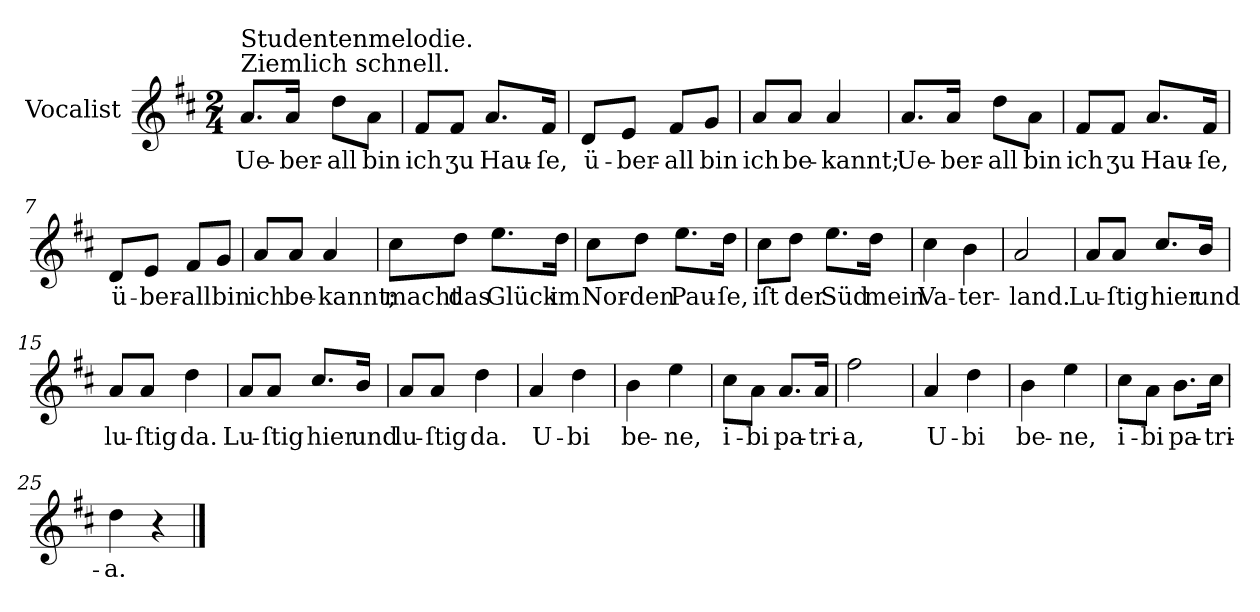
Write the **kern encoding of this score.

**kern	**text
*part1	*part1
*staff1	*staff1
*I"Vocalist	*
*k[f#c#]	*
*D:	*
*M2/4	*
=1	=1
!LO:TX:a:t=Ziemlich schnell.	!
!LO:TX:a:t=Studentenmelodie.	!
8.aL	Ue-
16aJk	-ber-
8ddL	-all
8aJ	bin
=2	=2
8f#L	ich
8f#J	ʒu
8.aL	Hau-
16f#Jk	-ſe,
=3	=3
8dL	ü-
8eJ	-ber-
8f#L	-all
8gJ	bin
=4	=4
8aL	ich
8aJ	be-
4a	-kannt;
=5	=5
8.aL	Ue-
16aJk	-ber-
8ddL	-all
8aJ	bin
=6	=6
8f#L	ich
8f#J	ʒu
8.aL	Hau-
16f#Jk	-ſe,
=7	=7
8dL	ü-
8eJ	-ber-
8f#L	-all
8gJ	bin
=8	=8
8aL	ich
8aJ	be-
4a	-kannt;
=9	=9
8cc#L	macht
8ddJ	das
8.eeL	Glück
16ddJk	im
=10	=10
8cc#L	Nor-
8ddJ	-den
8.eeL	Pau-
16ddJk	-ſe,
=11	=11
8cc#L	iſt
8ddJ	der
8.eeL	Süd
16ddJk	mein
=12	=12
4cc#	Va-
4b	-ter-
=13	=13
2a	-land.
=14	=14
8aL	Lu-
8aJ	-ſtig
8.cc#L	hier
16b/Jk	und
=15	=15
8aL	lu-
8aJ	-ſtig
4dd	da.
=16	=16
8aL	Lu-
8aJ	-ſtig
8.cc#L	hier
16b/Jk	und
=17	=17
8aL	lu-
8aJ	-ſtig
4dd	da.
=18	=18
4a	U-
4dd	-bi
=19	=19
4b	be-
4ee	-ne,
=20	=20
8cc#L	i-
8aJ	-bi
8.aL	pa-
16aJk	-tri-
=21	=21
2ff#	-a,
=22	=22
4a	U-
4dd	-bi
=23	=23
4b	be-
4ee	-ne,
=24	=24
8cc#L	i-
8aJ	-bi
8.bL	pa-
16cc#Jk	-tri-
=25	=25
4dd	-a.
4r	.
==	==
*-	*-
